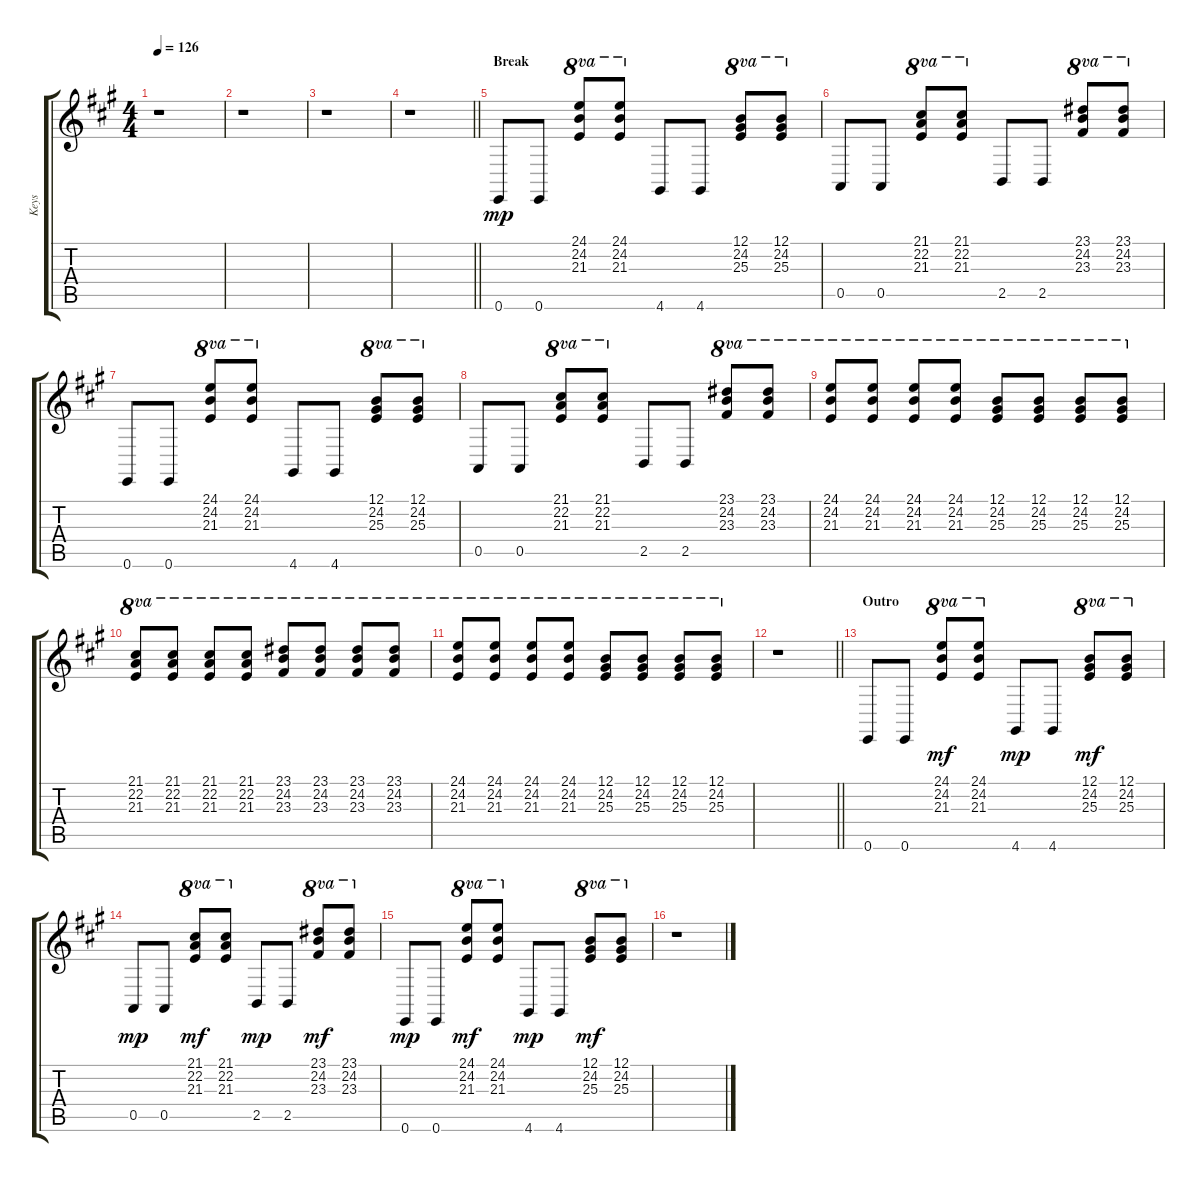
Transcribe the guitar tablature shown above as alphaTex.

\track ("Keys" "Keys") {instrument honkytonkpiano}
\staff {score tabs}
\tuning (E4 B3 G3 D3 A2 E2) {hide}
\ts (4 4)
\tempo 126
\clef g2
\ks a
r.1{dy mp} |
r.1 |
r.1 |
\barLineRight lightlight
r.1 |
\section ("" "Break")
0.6.8 0.6.8 (24.1 24.2 21.3).8{ot 8va} (24.1 24.2 21.3).8{ot 8va} 4.6.8 4.6.8 (12.1 24.2 25.3).8{ot 8va} (12.1 24.2 25.3).8{ot 8va} |
0.5.8 0.5.8 (21.1 22.2 21.3).8{ot 8va} (21.1 22.2 21.3).8{ot 8va} 2.5.8 2.5.8 (23.1 24.2 23.3).8{ot 8va} (23.1 24.2 23.3).8{ot 8va} |
0.6.8 0.6.8 (24.1 24.2 21.3).8{ot 8va} (24.1 24.2 21.3).8{ot 8va} 4.6.8 4.6.8 (12.1 24.2 25.3).8{ot 8va} (12.1 24.2 25.3).8{ot 8va} |
0.5.8 0.5.8 (21.1 22.2 21.3).8{ot 8va} (21.1 22.2 21.3).8{ot 8va} 2.5.8 2.5.8 (23.1 24.2 23.3).8{ot 8va} (23.1 24.2 23.3).8{ot 8va} |
(24.1 24.2 21.3).8{ot 8va} (24.1 24.2 21.3).8{ot 8va} (24.1 24.2 21.3).8{ot 8va} (24.1 24.2 21.3).8{ot 8va} (12.1 24.2 25.3).8{ot 8va} (12.1 24.2 25.3).8{ot 8va} (12.1 24.2 25.3).8{ot 8va} (12.1 24.2 25.3).8{ot 8va} |
(21.1 22.2 21.3).8{ot 8va} (21.1 22.2 21.3).8{ot 8va} (21.1 22.2 21.3).8{ot 8va} (21.1 22.2 21.3).8{ot 8va} (23.1 24.2 23.3).8{ot 8va} (23.1 24.2 23.3).8{ot 8va} (23.1 24.2 23.3).8{ot 8va} (23.1 24.2 23.3).8{ot 8va} |
(24.1 24.2 21.3).8{ot 8va} (24.1 24.2 21.3).8{ot 8va} (24.1 24.2 21.3).8{ot 8va} (24.1 24.2 21.3).8{ot 8va} (12.1 24.2 25.3).8{ot 8va} (12.1 24.2 25.3).8{ot 8va} (12.1 24.2 25.3).8{ot 8va} (12.1 24.2 25.3).8{ot 8va} |
\barLineRight lightlight
r.1 |
\section ("" "Outro")
0.6.8 0.6.8 (24.1 24.2 21.3).8{ot 8va dy mf} (24.1 24.2 21.3).8{ot 8va} 4.6.8{dy mp} 4.6.8 (12.1 24.2 25.3).8{ot 8va dy mf} (12.1 24.2 25.3).8{ot 8va} |
0.5.8{dy mp} 0.5.8 (21.1 22.2 21.3).8{ot 8va dy mf} (21.1 22.2 21.3).8{ot 8va} 2.5.8{dy mp} 2.5.8 (23.1 24.2 23.3).8{ot 8va dy mf} (23.1 24.2 23.3).8{ot 8va} |
0.6.8{dy mp} 0.6.8 (24.1 24.2 21.3).8{ot 8va dy mf} (24.1 24.2 21.3).8{ot 8va} 4.6.8{dy mp} 4.6.8 (12.1 24.2 25.3).8{ot 8va dy mf} (12.1 24.2 25.3).8{ot 8va} |
r.1
